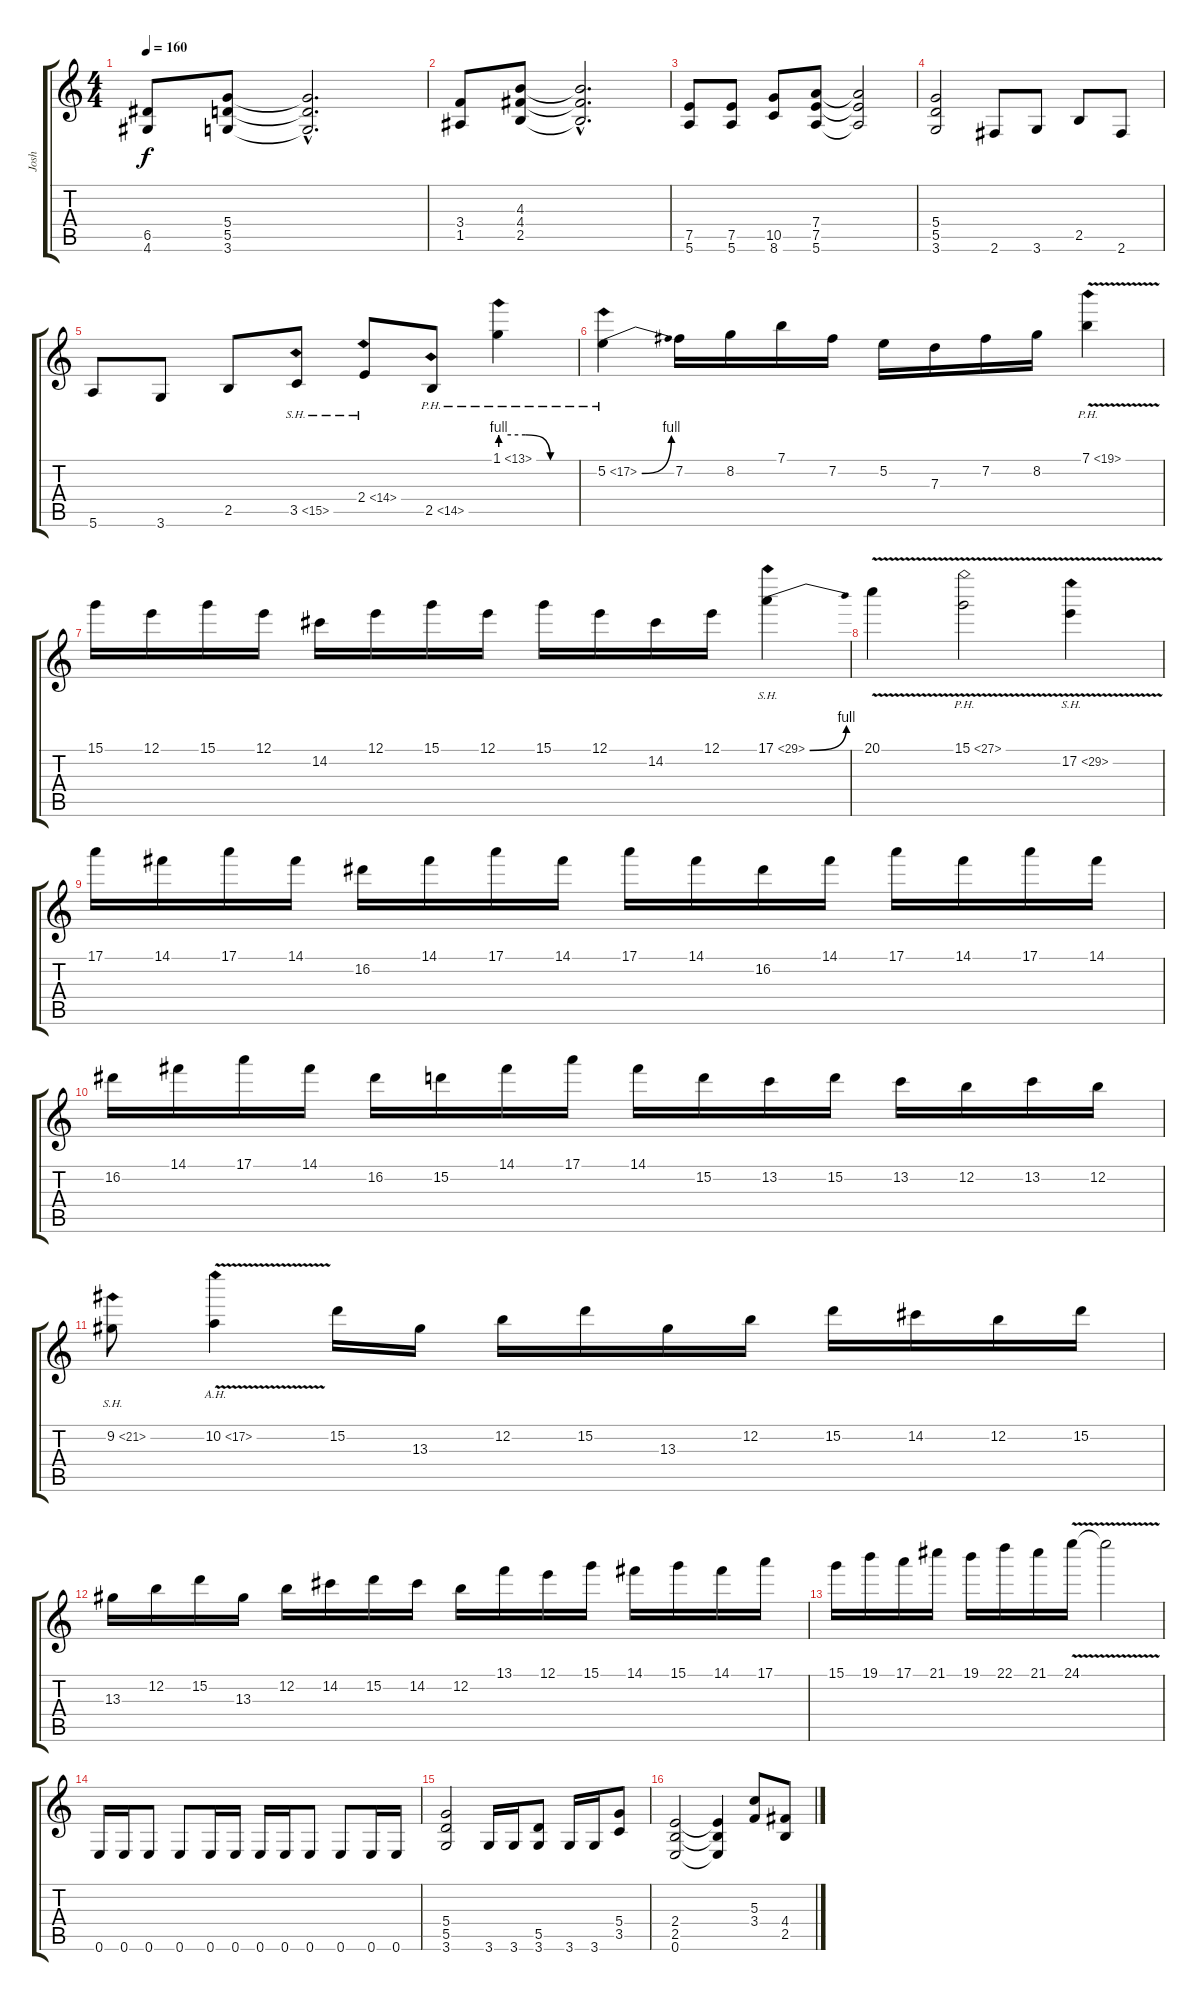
\track ("Josh" "Josh") {instrument distortionguitar}
\staff {score tabs}
\tuning (E4 B3 G3 D3 A2 E2) {hide}
\ts (4 4)
\tempo 160
\clef g2
\ks c
(6.5 4.6).8{dy f} (5.4 5.5 3.6).8 (5.4{hac t} 5.5{hac t} 3.6{hac t}).2{d} |
(3.4 1.5).8 (4.3 4.4 2.5).8 (4.3{hac t} 4.4{hac t} 2.5{hac t}).2{d} |
(7.5 5.6).8 (7.5 5.6).8 (10.5 8.6).8 (7.4 7.5 5.6).8 (7.4{t} 7.5{t} 5.6{t}).2 |
(5.4 5.5 3.6).2 2.6.8 3.6.8 2.5.8 2.6.8 |
5.6.8 3.6.8 2.5.8 3.5{sh 12}.8 2.4{sh 12}.8 2.5{ph 12}.8 1.1{be (custom 0 4 20 4 40 0 60 0) ph 12}.4 |
5.2{be (bend 0 0 60 4) ph 12}.4 7.2.16 8.2.16 7.1.16 7.2.16 5.2.16 7.3.16 7.2.16 8.2.16 7.1{ph 12 v}.4 |
15.1.16 12.1.16 15.1.16 12.1.16 14.2.16 12.1.16 15.1.16 12.1.16 15.1.16 12.1.16 14.2.16 12.1.16 17.1{be (bend 0 0 60 4) sh 12}.4 |
20.1{v}.4 15.1{ph 12 v}.2 17.2{sh 12 v}.4 |
17.1.16 14.1.16 17.1.16 14.1.16 16.2.16 14.1.16 17.1.16 14.1.16 17.1.16 14.1.16 16.2.16 14.1.16 17.1.16 14.1.16 17.1.16 14.1.16 |
16.2.16 14.1.16 17.1.16 14.1.16 16.2.16 15.2.16 14.1.16 17.1.16 14.1.16 15.2.16 13.2.16 15.2.16 13.2.16 12.2.16 13.2.16 12.2.16 |
9.2{sh 12}.8 10.2{ah 7 v}.4 15.2.16 13.3.16 12.2.16 15.2.16 13.3.16 12.2.16 15.2.16 14.2.16 12.2.16 15.2.16 |
13.3.16 12.2.16 15.2.16 13.3.16 12.2.16 14.2.16 15.2.16 14.2.16 12.2.16 13.1.16 12.1.16 15.1.16 14.1.16 15.1.16 14.1.16 17.1.16 |
15.1.16 19.1.16 17.1.16 21.1.16 19.1.16 22.1.16 21.1.16 24.1{v}.16 24.1{t}.2 |
0.6.16 0.6.16 0.6.8 0.6.8 0.6.16 0.6.16 0.6.16 0.6.16 0.6.8 0.6.8 0.6.16 0.6.16 |
(5.4 5.5 3.6).2 3.6.16 3.6.16 (5.5 3.6).8 3.6.16 3.6.16 (5.4 3.5).8 |
(2.4 2.5 0.6).2 (2.4{t} 2.5{t} 0.6{t}).4 (5.3 3.4).8 (4.4 2.5).8
